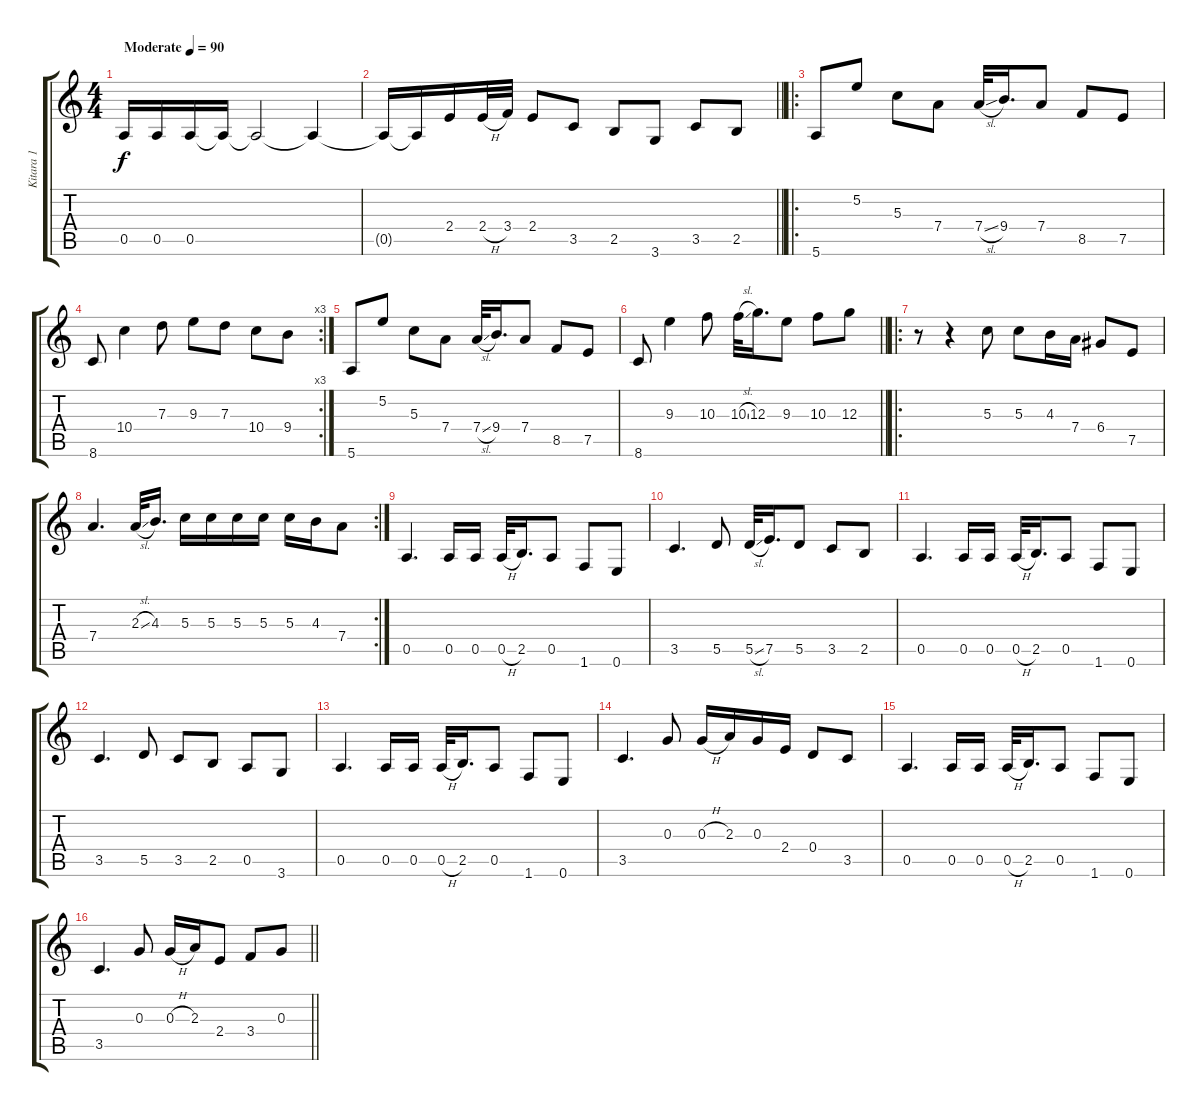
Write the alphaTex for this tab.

\track ("Kitara 1" "Kitara 1") {instrument electricguitarclean}
\staff {score tabs}
\tuning (E4 B3 G3 D3 A2 E2) {hide}
\ts (4 4)
\tempo (90 "Moderate")
\clef g2
\ks c
0.5.16{dy f instrument electricguitarclean} 0.5.16 0.5.16 0.5{t}.16 0.5{t}.2 0.5{t}.4 |
\barLineRight lightlight
0.5{t}.16 0.5{t}.16 2.4.16 2.4{h}.32 3.4.32 2.4.8 3.5.8 2.5.8 3.6.8 3.5.8 2.5.8 |
\ro
5.6.8 5.2.8 5.3.8 7.4.8 7.4{sl}.32 9.4.16{d} 7.4.8 8.5.8 7.5.8 |
\rc 3
8.6.8 10.4.4 7.3.8 9.3.8 7.3.8 10.4.8 9.4.8 |
5.6.8 5.2.8 5.3.8 7.4.8 7.4{sl}.32 9.4.16{d} 7.4.8 8.5.8 7.5.8 |
\barLineRight lightlight
8.6.8 9.3.4 10.3.8 10.3{sl}.32 12.3.16{d} 9.3.8 10.3.8 12.3.8 |
\ro
r.8 r.4 5.3.8 5.3.8 4.3.16 7.4.16 6.4.8 7.5.8 |
\rc 2
7.4.4{d} 2.3{sl}.32 4.3.16{d} 5.3.16 5.3.16 5.3.16 5.3.16 5.3.16 4.3.16 7.4.8 |
0.5.4{d} 0.5.16 0.5.16 0.5{h}.32 2.5.16{d} 0.5.8 1.6.8 0.6.8 |
3.5.4{d} 5.5.8 5.5{sl}.32 7.5.16{d} 5.5.8 3.5.8 2.5.8 |
0.5.4{d} 0.5.16 0.5.16 0.5{h}.32 2.5.16{d} 0.5.8 1.6.8 0.6.8 |
3.5.4{d} 5.5.8 3.5.8 2.5.8 0.5.8 3.6.8 |
0.5.4{d} 0.5.16 0.5.16 0.5{h}.32 2.5.16{d} 0.5.8 1.6.8 0.6.8 |
3.5.4{d} 0.3.8 0.3{h}.16 2.3.16 0.3.16 2.4.16 0.4.8 3.5.8 |
0.5.4{d} 0.5.16 0.5.16 0.5{h}.32 2.5.16{d} 0.5.8 1.6.8 0.6.8 |
\barLineRight lightlight
3.5.4{d} 0.3.8 0.3{h}.16 2.3.16 2.4.8 3.4.8 0.3.8
